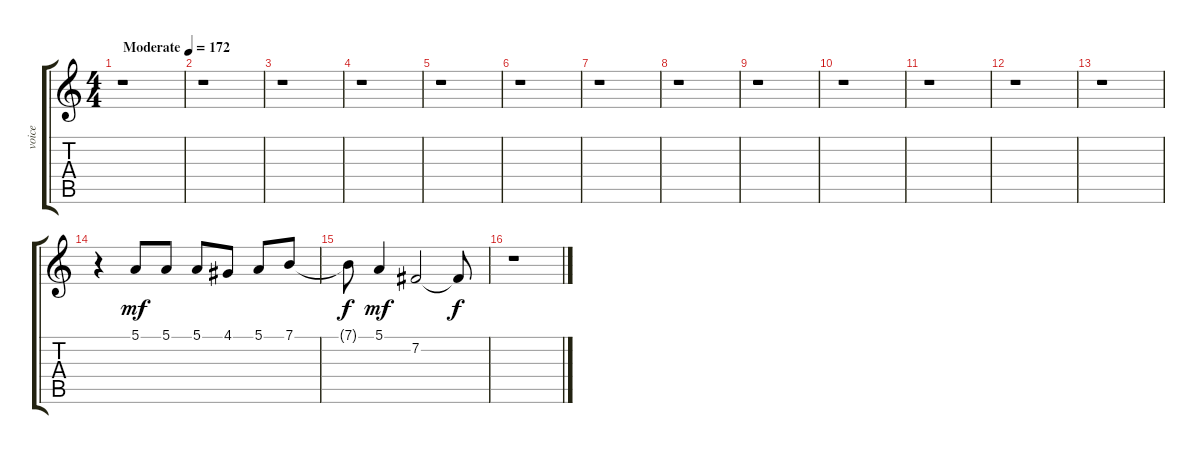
\track ("voice" "voice") {instrument synthvoice}
\staff {score tabs}
\tuning (E4 B3 G3 D3 A2 E2) {hide}
\ts (4 4)
\tempo (172 "Moderate")
\clef g2
\ks c
r.1{dy mf instrument synthvoice} |
r.1 |
r.1 |
r.1 |
r.1 |
r.1 |
r.1 |
r.1 |
r.1 |
r.1 |
r.1 |
r.1 |
r.1 |
r.4 5.1.8 5.1.8 5.1.8 4.1.8 5.1.8 7.1.8 |
7.1{t}.8{dy f} 5.1.4{dy mf} 7.2.2 7.2{t}.8{dy f} |
r.1
